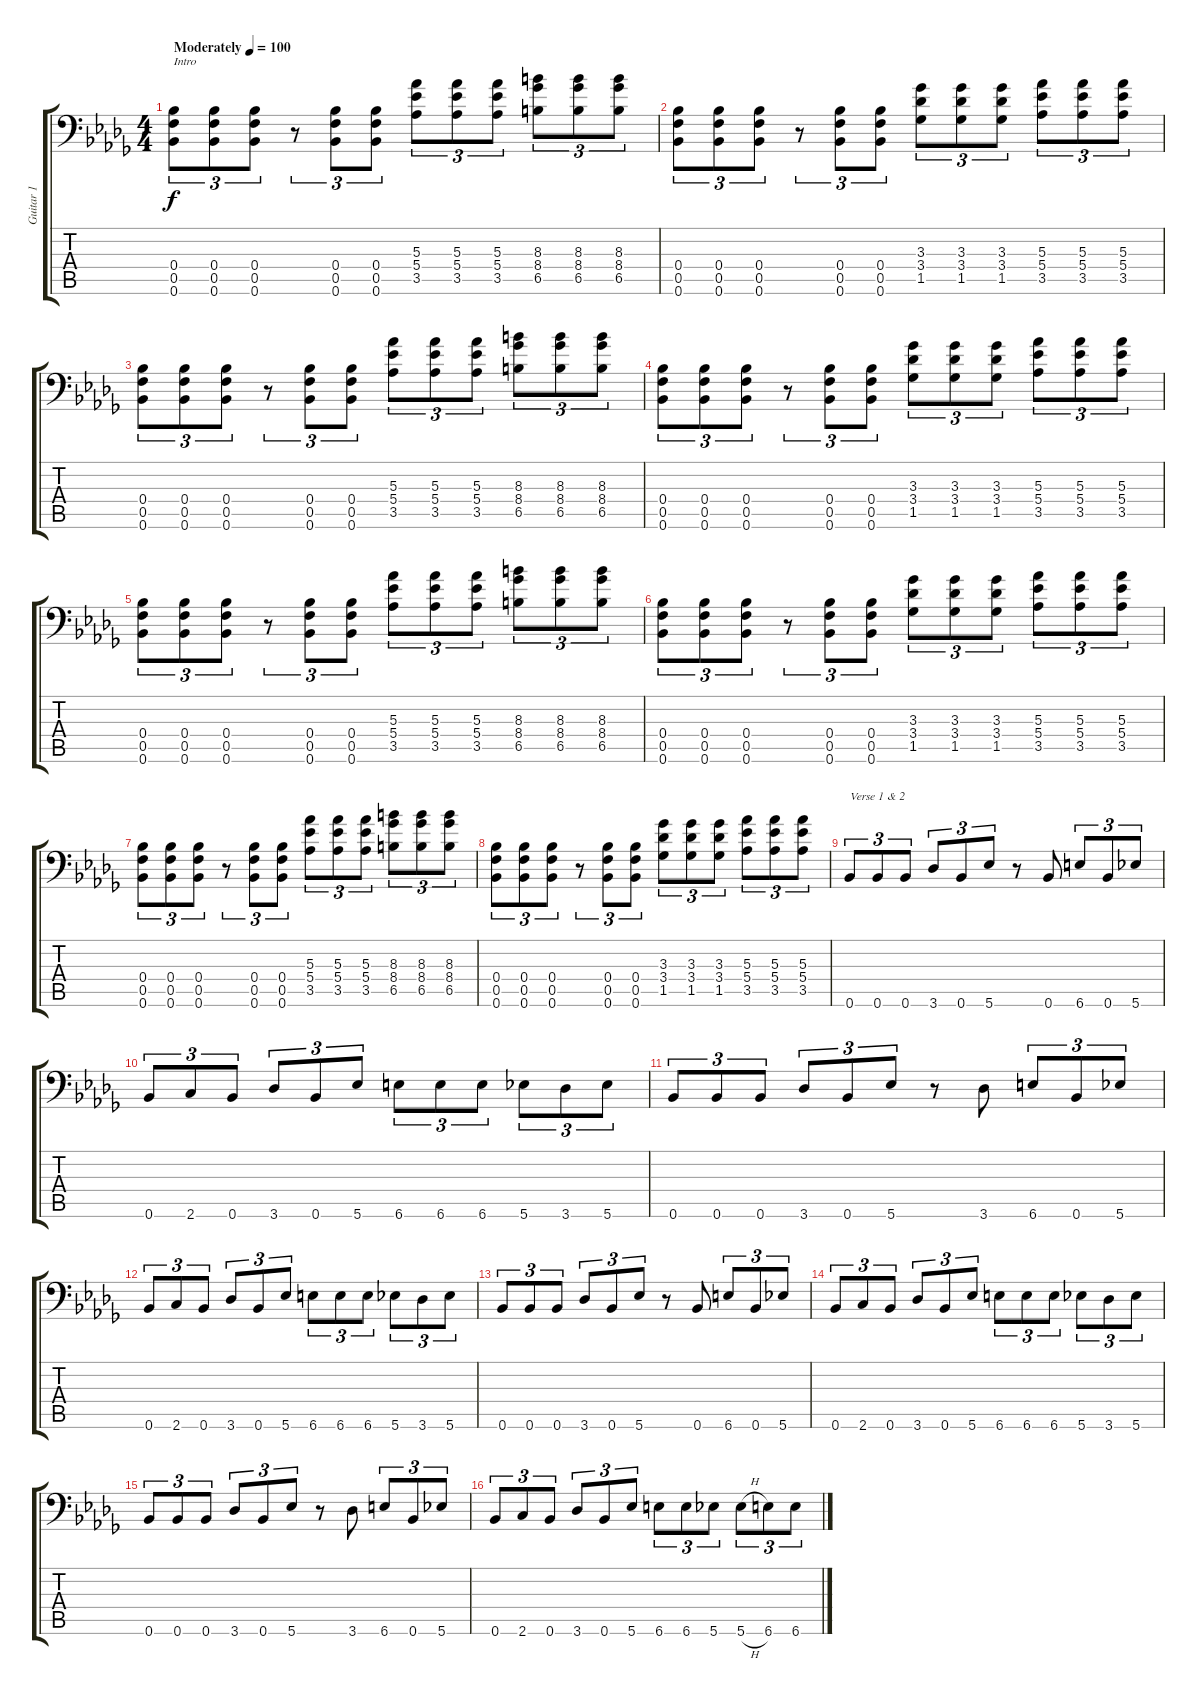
\track ("Guitar 1" "Guitar 1") {instrument distortionguitar}
\staff {score tabs}
\tuning (C4 G3 Eb3 Bb2 F2 Bb1) {hide}
\ts (4 4)
\tempo (100 "Moderately")
\clef f4
\ks db
(0.4 0.5 0.6).8{tu (3 2) txt "Intro" dy f instrument distortionguitar} (0.4 0.5 0.6).8{tu (3 2)} (0.4 0.5 0.6).8{tu (3 2)} r.8{tu (3 2)} (0.4 0.5 0.6).8{tu (3 2)} (0.4 0.5 0.6).8{tu (3 2)} (5.3 5.4 3.5).8{tu (3 2)} (5.3 5.4 3.5).8{tu (3 2)} (5.3 5.4 3.5).8{tu (3 2)} (8.3 8.4 6.5).8{tu (3 2)} (8.3 8.4 6.5).8{tu (3 2)} (8.3 8.4 6.5).8{tu (3 2)} |
(0.4 0.5 0.6).8{tu (3 2)} (0.4 0.5 0.6).8{tu (3 2)} (0.4 0.5 0.6).8{tu (3 2)} r.8{tu (3 2)} (0.4 0.5 0.6).8{tu (3 2)} (0.4 0.5 0.6).8{tu (3 2)} (3.3 3.4 1.5).8{tu (3 2)} (3.3 3.4 1.5).8{tu (3 2)} (3.3 3.4 1.5).8{tu (3 2)} (5.3 5.4 3.5).8{tu (3 2)} (5.3 5.4 3.5).8{tu (3 2)} (5.3 5.4 3.5).8{tu (3 2)} |
(0.4 0.5 0.6).8{tu (3 2)} (0.4 0.5 0.6).8{tu (3 2)} (0.4 0.5 0.6).8{tu (3 2)} r.8{tu (3 2)} (0.4 0.5 0.6).8{tu (3 2)} (0.4 0.5 0.6).8{tu (3 2)} (5.3 5.4 3.5).8{tu (3 2)} (5.3 5.4 3.5).8{tu (3 2)} (5.3 5.4 3.5).8{tu (3 2)} (8.3 8.4 6.5).8{tu (3 2)} (8.3 8.4 6.5).8{tu (3 2)} (8.3 8.4 6.5).8{tu (3 2)} |
(0.4 0.5 0.6).8{tu (3 2)} (0.4 0.5 0.6).8{tu (3 2)} (0.4 0.5 0.6).8{tu (3 2)} r.8{tu (3 2)} (0.4 0.5 0.6).8{tu (3 2)} (0.4 0.5 0.6).8{tu (3 2)} (3.3 3.4 1.5).8{tu (3 2)} (3.3 3.4 1.5).8{tu (3 2)} (3.3 3.4 1.5).8{tu (3 2)} (5.3 5.4 3.5).8{tu (3 2)} (5.3 5.4 3.5).8{tu (3 2)} (5.3 5.4 3.5).8{tu (3 2)} |
(0.4 0.5 0.6).8{tu (3 2)} (0.4 0.5 0.6).8{tu (3 2)} (0.4 0.5 0.6).8{tu (3 2)} r.8{tu (3 2)} (0.4 0.5 0.6).8{tu (3 2)} (0.4 0.5 0.6).8{tu (3 2)} (5.3 5.4 3.5).8{tu (3 2)} (5.3 5.4 3.5).8{tu (3 2)} (5.3 5.4 3.5).8{tu (3 2)} (8.3 8.4 6.5).8{tu (3 2)} (8.3 8.4 6.5).8{tu (3 2)} (8.3 8.4 6.5).8{tu (3 2)} |
(0.4 0.5 0.6).8{tu (3 2)} (0.4 0.5 0.6).8{tu (3 2)} (0.4 0.5 0.6).8{tu (3 2)} r.8{tu (3 2)} (0.4 0.5 0.6).8{tu (3 2)} (0.4 0.5 0.6).8{tu (3 2)} (3.3 3.4 1.5).8{tu (3 2)} (3.3 3.4 1.5).8{tu (3 2)} (3.3 3.4 1.5).8{tu (3 2)} (5.3 5.4 3.5).8{tu (3 2)} (5.3 5.4 3.5).8{tu (3 2)} (5.3 5.4 3.5).8{tu (3 2)} |
(0.4 0.5 0.6).8{tu (3 2)} (0.4 0.5 0.6).8{tu (3 2)} (0.4 0.5 0.6).8{tu (3 2)} r.8{tu (3 2)} (0.4 0.5 0.6).8{tu (3 2)} (0.4 0.5 0.6).8{tu (3 2)} (5.3 5.4 3.5).8{tu (3 2)} (5.3 5.4 3.5).8{tu (3 2)} (5.3 5.4 3.5).8{tu (3 2)} (8.3 8.4 6.5).8{tu (3 2)} (8.3 8.4 6.5).8{tu (3 2)} (8.3 8.4 6.5).8{tu (3 2)} |
(0.4 0.5 0.6).8{tu (3 2)} (0.4 0.5 0.6).8{tu (3 2)} (0.4 0.5 0.6).8{tu (3 2)} r.8{tu (3 2)} (0.4 0.5 0.6).8{tu (3 2)} (0.4 0.5 0.6).8{tu (3 2)} (3.3 3.4 1.5).8{tu (3 2)} (3.3 3.4 1.5).8{tu (3 2)} (3.3 3.4 1.5).8{tu (3 2)} (5.3 5.4 3.5).8{tu (3 2)} (5.3 5.4 3.5).8{tu (3 2)} (5.3 5.4 3.5).8{tu (3 2)} |
0.6.8{tu (3 2) txt "Verse 1 & 2"} 0.6.8{tu (3 2)} 0.6.8{tu (3 2)} 3.6.8{tu (3 2)} 0.6.8{tu (3 2)} 5.6.8{tu (3 2)} r.8 0.6.8 6.6.8{tu (3 2)} 0.6.8{tu (3 2)} 5.6.8{tu (3 2)} |
0.6.8{tu (3 2)} 2.6.8{tu (3 2)} 0.6.8{tu (3 2)} 3.6.8{tu (3 2)} 0.6.8{tu (3 2)} 5.6.8{tu (3 2)} 6.6.8{tu (3 2)} 6.6.8{tu (3 2)} 6.6.8{tu (3 2)} 5.6.8{tu (3 2)} 3.6.8{tu (3 2)} 5.6.8{tu (3 2)} |
0.6.8{tu (3 2)} 0.6.8{tu (3 2)} 0.6.8{tu (3 2)} 3.6.8{tu (3 2)} 0.6.8{tu (3 2)} 5.6.8{tu (3 2)} r.8 3.6.8 6.6.8{tu (3 2)} 0.6.8{tu (3 2)} 5.6.8{tu (3 2)} |
0.6.8{tu (3 2)} 2.6.8{tu (3 2)} 0.6.8{tu (3 2)} 3.6.8{tu (3 2)} 0.6.8{tu (3 2)} 5.6.8{tu (3 2)} 6.6.8{tu (3 2)} 6.6.8{tu (3 2)} 6.6.8{tu (3 2)} 5.6.8{tu (3 2)} 3.6.8{tu (3 2)} 5.6.8{tu (3 2)} |
0.6.8{tu (3 2)} 0.6.8{tu (3 2)} 0.6.8{tu (3 2)} 3.6.8{tu (3 2)} 0.6.8{tu (3 2)} 5.6.8{tu (3 2)} r.8 0.6.8 6.6.8{tu (3 2)} 0.6.8{tu (3 2)} 5.6.8{tu (3 2)} |
0.6.8{tu (3 2)} 2.6.8{tu (3 2)} 0.6.8{tu (3 2)} 3.6.8{tu (3 2)} 0.6.8{tu (3 2)} 5.6.8{tu (3 2)} 6.6.8{tu (3 2)} 6.6.8{tu (3 2)} 6.6.8{tu (3 2)} 5.6.8{tu (3 2)} 3.6.8{tu (3 2)} 5.6.8{tu (3 2)} |
0.6.8{tu (3 2)} 0.6.8{tu (3 2)} 0.6.8{tu (3 2)} 3.6.8{tu (3 2)} 0.6.8{tu (3 2)} 5.6.8{tu (3 2)} r.8 3.6.8 6.6.8{tu (3 2)} 0.6.8{tu (3 2)} 5.6.8{tu (3 2)} |
0.6.8{tu (3 2)} 2.6.8{tu (3 2)} 0.6.8{tu (3 2)} 3.6.8{tu (3 2)} 0.6.8{tu (3 2)} 5.6.8{tu (3 2)} 6.6.8{tu (3 2)} 6.6.8{tu (3 2)} 5.6.8{tu (3 2)} 5.6{h}.8{tu (3 2)} 6.6.8{tu (3 2)} 6.6.8{tu (3 2)}
